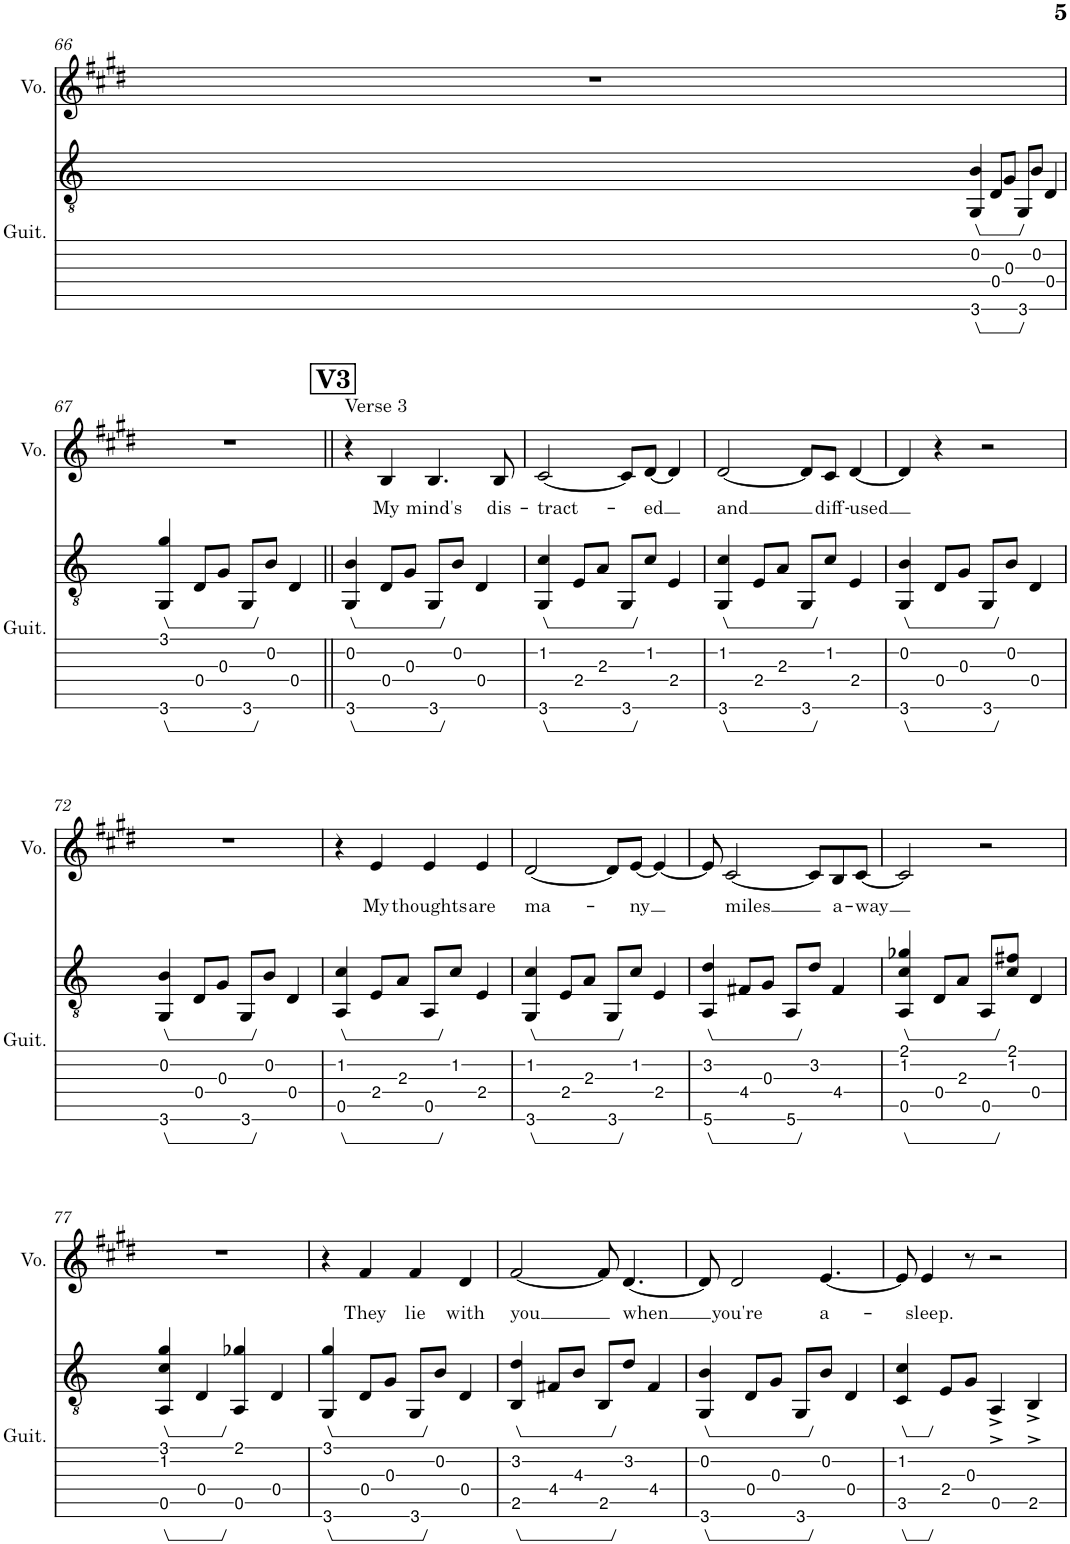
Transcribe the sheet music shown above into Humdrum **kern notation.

**kern	**kern	**kern	**text
*part2	*part2	*part1	*part1
*staff3	*staff2	*staff1	*staff1
*I"Guitar	*	*I"Voice	*
*I'Guit.	*	*I'Vo.	*
!!LO:PB:g=z
*	*clefGv2	*clefG2	*
*Trd-2c-4	*Trd-2c-4	*	*
*k[]	*k[]	*k[f#c#g#d#]	*
*M4/4	*M4/4	*M4/4	*
=66	=66	=66	=66
4GG 4B	4GG/ 4B/	1r	.
8DL	8D/L	.	.
8GJ	8G/J	.	.
8GGL	8GG/L	.	.
8BJ	8B/J	.	.
4D	4D/	.	.
!!LO:LB:g=z
=67	=67	=67	=67
4GG 4g	4GG/ 4g/	1r	.
8DL	8D/L	.	.
8GJ	8G/J	.	.
8GGL	8GG/L	.	.
8BJ	8B/J	.	.
4D	4D/	.	.
!!LO:REH:place=s1:a:B:cj:fs=14:t=V3
=68||	=68||	=68||	=68||
!	!	!LO:TX:a:t=Verse 3	!
4GG 4B	4GG/ 4B/	4r	.
!	!	!	!LO:LY:b
8DL	8D/L	4B/	My
8GJ	8G/J	.	.
!	!	!	!LO:LY:b
8GGL	8GG/L	4.B/	mind's
8BJ	8B/J	.	.
4D	4D/	.	.
!	!	!	!LO:LY:b
.	.	8B/	dis-
=69	=69	=69	=69
!	!	!	!LO:LY:b
4GG 4c	4GG/ 4c/	[2c#/	-tract-
8EL	8E/L	.	.
8AJ	8A/J	.	.
8GGL	8GG/L	8c#/L]	.
!	!	!	!LO:LY:b
8cJ	8c/J	[8d#/J	-ed
4E	4E/	4d#/]	.
=70	=70	=70	=70
!	!	!	!LO:LY:b
4GG 4c	4GG/ 4c/	[2d#/	and
8EL	8E/L	.	.
8AJ	8A/J	.	.
8GGL	8GG/L	8d#/L]	.
!	!	!	!LO:LY:b
8cJ	8c/J	8c#/J	diff-
!	!	!	!LO:LY:b
4E	4E/	[4d#/	-used
=71	=71	=71	=71
4GG 4B	4GG/ 4B/	4d#/]	.
8DL	8D/L	4r	.
8GJ	8G/J	.	.
8GGL	8GG/L	2r	.
8BJ	8B/J	.	.
4D	4D/	.	.
!!LO:LB:g=z
=72	=72	=72	=72
4GG 4B	4GG/ 4B/	1r	.
8DL	8D/L	.	.
8GJ	8G/J	.	.
8GGL	8GG/L	.	.
8BJ	8B/J	.	.
4D	4D/	.	.
=73	=73	=73	=73
4AA 4c	4AA/ 4c/	4r	.
!	!	!	!LO:LY:b
8EL	8E/L	4e/	My
8AJ	8A/J	.	.
!	!	!	!LO:LY:b
8AAL	8AA/L	4e/	thoughts
8cJ	8c/J	.	.
!	!	!	!LO:LY:b
4E	4E/	4e/	are
=74	=74	=74	=74
!	!	!	!LO:LY:b
4GG 4c	4GG/ 4c/	[2d#/	ma-
8EL	8E/L	.	.
8AJ	8A/J	.	.
8GGL	8GG/L	8d#/L]	.
!	!	!	!LO:LY:b
8cJ	8c/J	[8e/J	-ny
4E	4E/	4e/_	.
=75	=75	=75	=75
4AA 4d	4AA/ 4d/	8e/]	.
!	!	!	!LO:LY:b
.	.	[2c#/	miles
8F#L	8F#X/L	.	.
8GJ	8G/J	.	.
8AAL	8AA/L	.	.
8dJ	8d/J	8c#/L]	.
!	!	!	!LO:LY:b
4F#	4F#/	8B/	a-
!	!	!	!LO:LY:b
.	.	[8c#/J	-way
=76	=76	=76	=76
4AA 4c 4g-	4AA/ 4c/ 4g-X/	2c#/]	.
8DL	8D/L	.	.
8AJ	8A/J	.	.
8AAL	8AA/L	2r	.
8c\ 8f#\J	8c/ 8f#X/J	.	.
4D	4D/	.	.
!!LO:LB:g=z
=77	=77	=77	=77
4AA 4c 4g	4AA/ 4c/ 4g/	1r	.
4D	4D/	.	.
4AA 4g-	4AA/ 4g-X/	.	.
4D	4D/	.	.
=78	=78	=78	=78
4GG 4g	4GG/ 4g/	4r	.
!	!	!	!LO:LY:b
8DL	8D/L	4f#/	They
8GJ	8G/J	.	.
!	!	!	!LO:LY:b
8GGL	8GG/L	4f#/	lie
8BJ	8B/J	.	.
!	!	!	!LO:LY:b
4D	4D/	4d#/	with
=79	=79	=79	=79
!	!	!	!LO:LY:b
4BB 4d	4BB/ 4d/	[2f#/	you
8F#L	8F#X/L	.	.
8BJ	8B/J	.	.
8BBL	8BB/L	8f#/]	.
!	!	!	!LO:LY:b
8dJ	8d/J	[4.d#/	when
4F#	4F#/	.	.
=80	=80	=80	=80
4GG 4B	4GG/ 4B/	8d#/]	.
!	!	!	!LO:LY:b
.	.	2d#/	you're
8DL	8D/L	.	.
8GJ	8G/J	.	.
8GGL	8GG/L	.	.
!	!	!	!LO:LY:b
8BJ	8B/J	[4.e/	a-
4D	4D/	.	.
=81	=81	=81	=81
4C 4c	4C/ 4c/	8e/]	.
!	!	!	!LO:LY:b
.	.	4e/	-sleep.
8EL	8E/L	.	.
8GJ	8G/J	8r	.
4AA^	4AA^/	2r	.
4BB^	4BB^/	.	.
=	=	=	=
*-	*-	*-	*-
